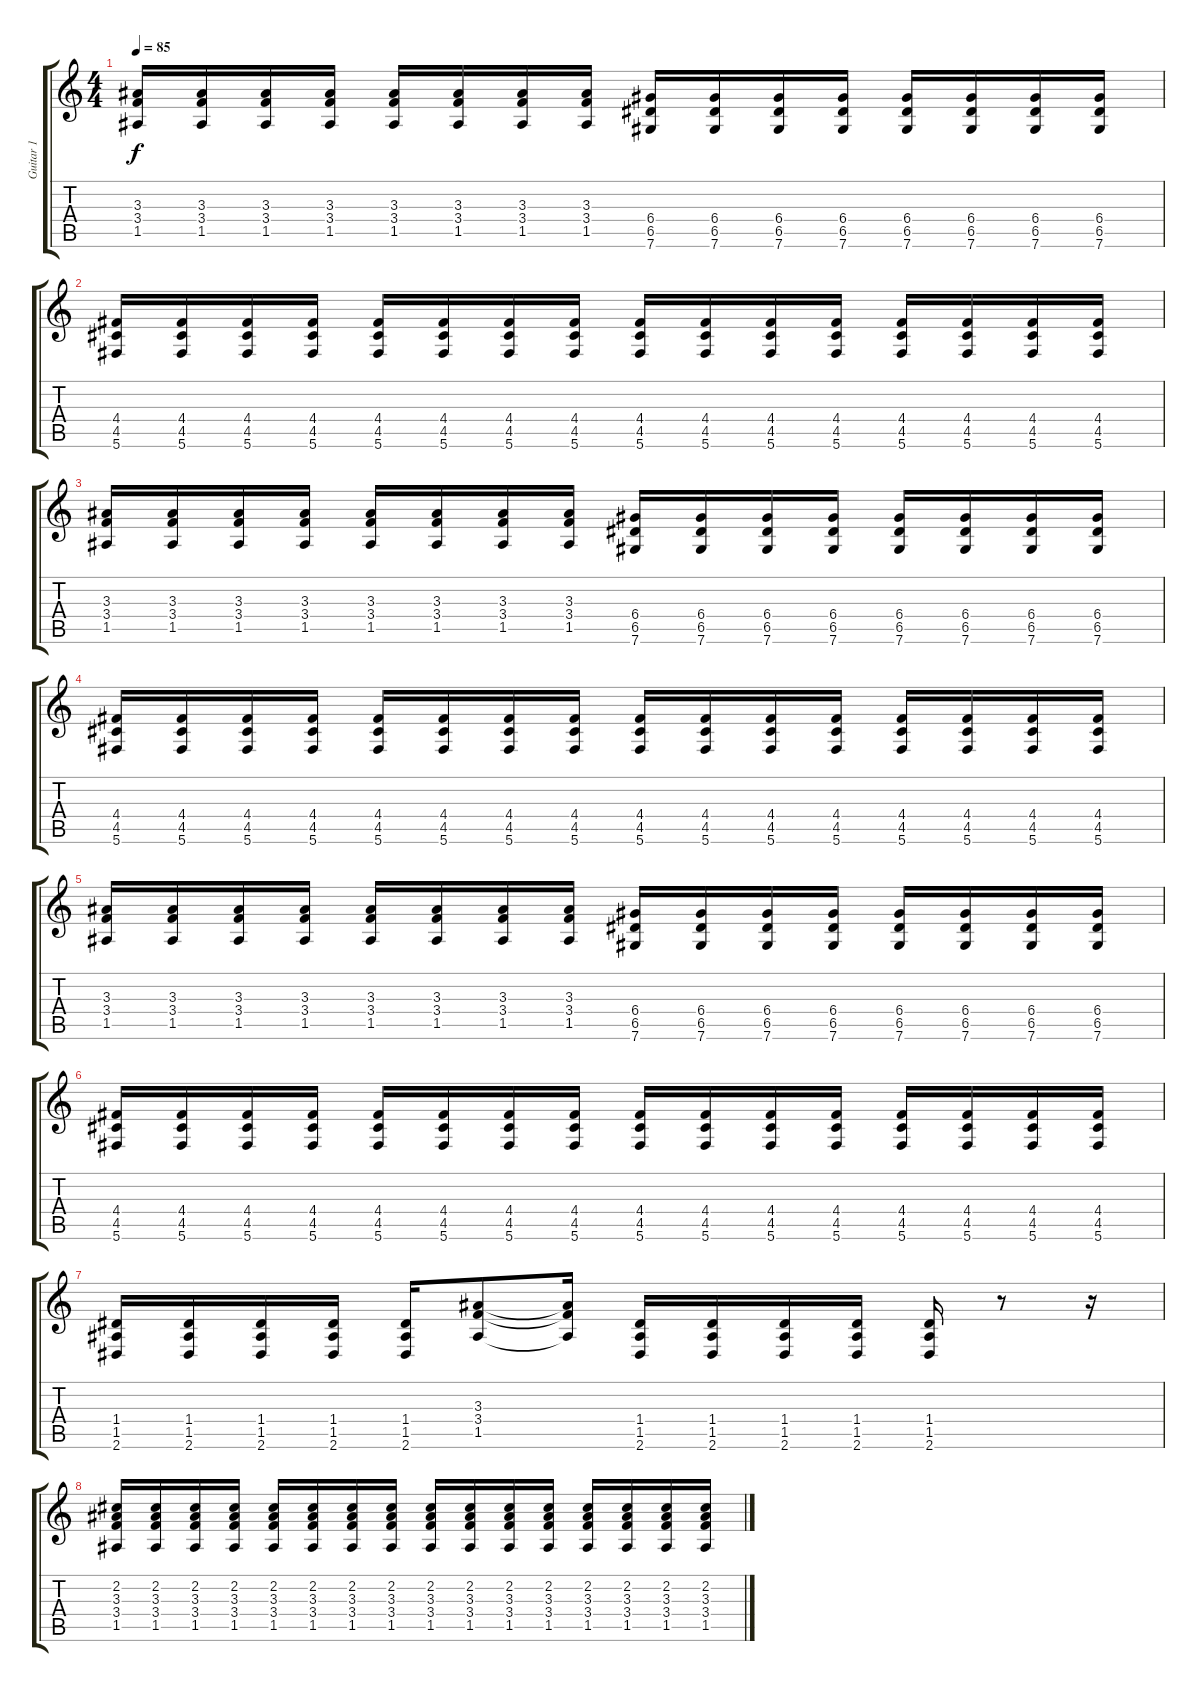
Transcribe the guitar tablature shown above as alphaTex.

\track ("Guitar 1" "Guitar 1") {instrument distortionguitar}
\staff {score tabs}
\tuning (E4 B3 G3 D3 A2 Db2) {hide}
\ts (4 4)
\tempo 85
\clef g2
\ks c
(3.3 3.4 1.5).16{dy f} (3.3 3.4 1.5).16 (3.3 3.4 1.5).16 (3.3 3.4 1.5).16 (3.3 3.4 1.5).16 (3.3 3.4 1.5).16 (3.3 3.4 1.5).16 (3.3 3.4 1.5).16 (6.4 6.5 7.6).16 (6.4 6.5 7.6).16 (6.4 6.5 7.6).16 (6.4 6.5 7.6).16 (6.4 6.5 7.6).16 (6.4 6.5 7.6).16 (6.4 6.5 7.6).16 (6.4 6.5 7.6).16 |
(4.4 4.5 5.6).16 (4.4 4.5 5.6).16 (4.4 4.5 5.6).16 (4.4 4.5 5.6).16 (4.4 4.5 5.6).16 (4.4 4.5 5.6).16 (4.4 4.5 5.6).16 (4.4 4.5 5.6).16 (4.4 4.5 5.6).16 (4.4 4.5 5.6).16 (4.4 4.5 5.6).16 (4.4 4.5 5.6).16 (4.4 4.5 5.6).16 (4.4 4.5 5.6).16 (4.4 4.5 5.6).16 (4.4 4.5 5.6).16 |
(3.3 3.4 1.5).16 (3.3 3.4 1.5).16 (3.3 3.4 1.5).16 (3.3 3.4 1.5).16 (3.3 3.4 1.5).16 (3.3 3.4 1.5).16 (3.3 3.4 1.5).16 (3.3 3.4 1.5).16 (6.4 6.5 7.6).16 (6.4 6.5 7.6).16 (6.4 6.5 7.6).16 (6.4 6.5 7.6).16 (6.4 6.5 7.6).16 (6.4 6.5 7.6).16 (6.4 6.5 7.6).16 (6.4 6.5 7.6).16 |
(4.4 4.5 5.6).16 (4.4 4.5 5.6).16 (4.4 4.5 5.6).16 (4.4 4.5 5.6).16 (4.4 4.5 5.6).16 (4.4 4.5 5.6).16 (4.4 4.5 5.6).16 (4.4 4.5 5.6).16 (4.4 4.5 5.6).16 (4.4 4.5 5.6).16 (4.4 4.5 5.6).16 (4.4 4.5 5.6).16 (4.4 4.5 5.6).16 (4.4 4.5 5.6).16 (4.4 4.5 5.6).16 (4.4 4.5 5.6).16 |
(3.3 3.4 1.5).16 (3.3 3.4 1.5).16 (3.3 3.4 1.5).16 (3.3 3.4 1.5).16 (3.3 3.4 1.5).16 (3.3 3.4 1.5).16 (3.3 3.4 1.5).16 (3.3 3.4 1.5).16 (6.4 6.5 7.6).16 (6.4 6.5 7.6).16 (6.4 6.5 7.6).16 (6.4 6.5 7.6).16 (6.4 6.5 7.6).16 (6.4 6.5 7.6).16 (6.4 6.5 7.6).16 (6.4 6.5 7.6).16 |
(4.4 4.5 5.6).16 (4.4 4.5 5.6).16 (4.4 4.5 5.6).16 (4.4 4.5 5.6).16 (4.4 4.5 5.6).16 (4.4 4.5 5.6).16 (4.4 4.5 5.6).16 (4.4 4.5 5.6).16 (4.4 4.5 5.6).16 (4.4 4.5 5.6).16 (4.4 4.5 5.6).16 (4.4 4.5 5.6).16 (4.4 4.5 5.6).16 (4.4 4.5 5.6).16 (4.4 4.5 5.6).16 (4.4 4.5 5.6).16 |
(1.4 1.5 2.6).16 (1.4 1.5 2.6).16 (1.4 1.5 2.6).16 (1.4 1.5 2.6).16 (1.4 1.5 2.6).16 (3.3 3.4 1.5).8 (3.3{t} 3.4{t} 1.5{t}).16 (1.4 1.5 2.6).16 (1.4 1.5 2.6).16 (1.4 1.5 2.6).16 (1.4 1.5 2.6).16 (1.4 1.5 2.6).16 r.8 r.16 |
(2.2 3.3 3.4 1.5).16{instrument distortionguitar} (2.2 3.3 3.4 1.5).16 (2.2 3.3 3.4 1.5).16 (2.2 3.3 3.4 1.5).16 (2.2 3.3 3.4 1.5).16 (2.2 3.3 3.4 1.5).16 (2.2 3.3 3.4 1.5).16 (2.2 3.3 3.4 1.5).16 (2.2 3.3 3.4 1.5).16 (2.2 3.3 3.4 1.5).16 (2.2 3.3 3.4 1.5).16 (2.2 3.3 3.4 1.5).16 (2.2 3.3 3.4 1.5).16 (2.2 3.3 3.4 1.5).16 (2.2 3.3 3.4 1.5).16 (2.2 3.3 3.4 1.5).16
